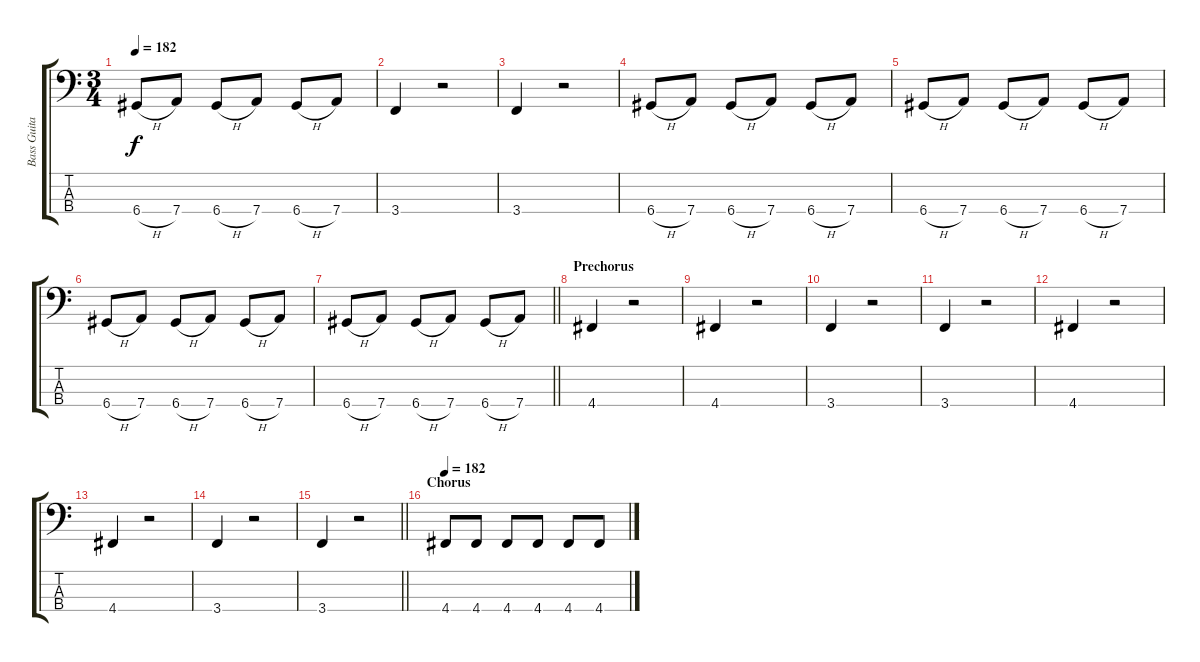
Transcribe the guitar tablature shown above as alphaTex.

\track ("Bass Guitar" "Bass Guita") {instrument electricbassfinger}
\staff {score tabs}
\tuning (G2 D2 A1 D1) {hide}
\ts (3 4)
\tempo 182
\clef f4
\ks c
6.4{h}.8{dy f} 7.4.8 6.4{h}.8 7.4.8 6.4{h}.8 7.4.8 |
3.4.4 r.2 |
3.4.4 r.2 |
6.4{h}.8 7.4.8 6.4{h}.8 7.4.8 6.4{h}.8 7.4.8 |
6.4{h}.8 7.4.8 6.4{h}.8 7.4.8 6.4{h}.8 7.4.8 |
6.4{h}.8 7.4.8 6.4{h}.8 7.4.8 6.4{h}.8 7.4.8 |
\barLineRight lightlight
6.4{h}.8 7.4.8 6.4{h}.8 7.4.8 6.4{h}.8 7.4.8 |
\section ("" "Prechorus")
4.4.4 r.2 |
4.4.4 r.2 |
3.4.4 r.2 |
3.4.4 r.2 |
4.4.4 r.2 |
4.4.4 r.2 |
3.4.4 r.2 |
\barLineRight lightlight
3.4.4 r.2 |
\section ("" "Chorus")
\tempo 182
4.4.8 4.4.8 4.4.8 4.4.8 4.4.8 4.4.8
